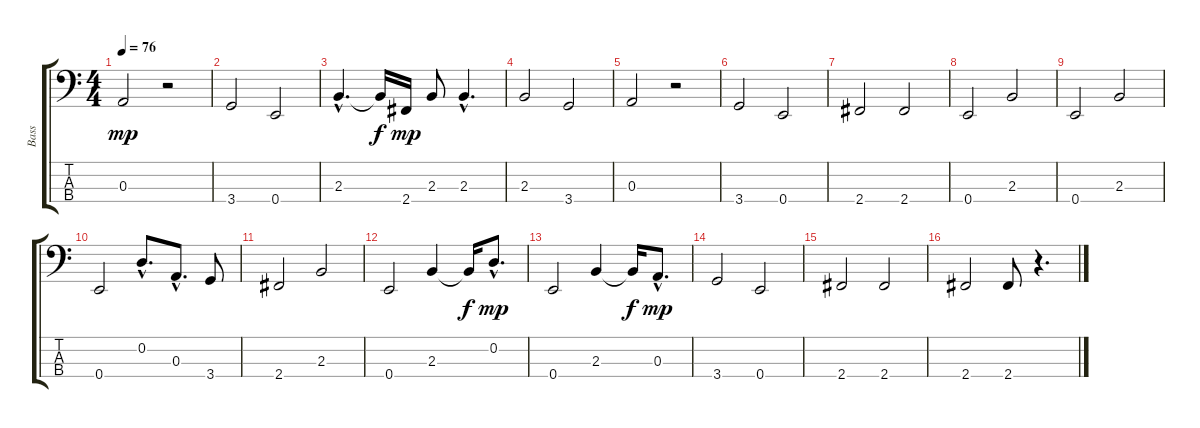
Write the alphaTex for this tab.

\track ("Bass" "Bass") {instrument fretlessbass}
\staff {score tabs}
\tuning (G2 D2 A1 E1) {hide}
\ts (4 4)
\tempo 76
\clef f4
\ks c
0.3.2{dy mp} r.2 |
3.4.2 0.4.2 |
2.3{hac}.4{d} 2.3{t}.16{dy f} 2.4.16{dy mp} 2.3.8 2.3{hac}.4{d} |
2.3.2 3.4.2 |
0.3.2 r.2 |
3.4.2 0.4.2 |
2.4.2 2.4.2 |
0.4.2 2.3.2 |
0.4.2 2.3.2 |
0.4.2 0.2{hac}.8{d} 0.3{hac}.8{d} 3.4.8 |
2.4.2 2.3.2 |
0.4.2 2.3.4 2.3{t}.16{dy f} 0.2{hac}.8{d dy mp} |
0.4.2 2.3.4 2.3{t}.16{dy f} 0.3{hac}.8{d dy mp} |
3.4.2 0.4.2 |
2.4.2 2.4.2 |
2.4.2 2.4.8 r.4{d}
